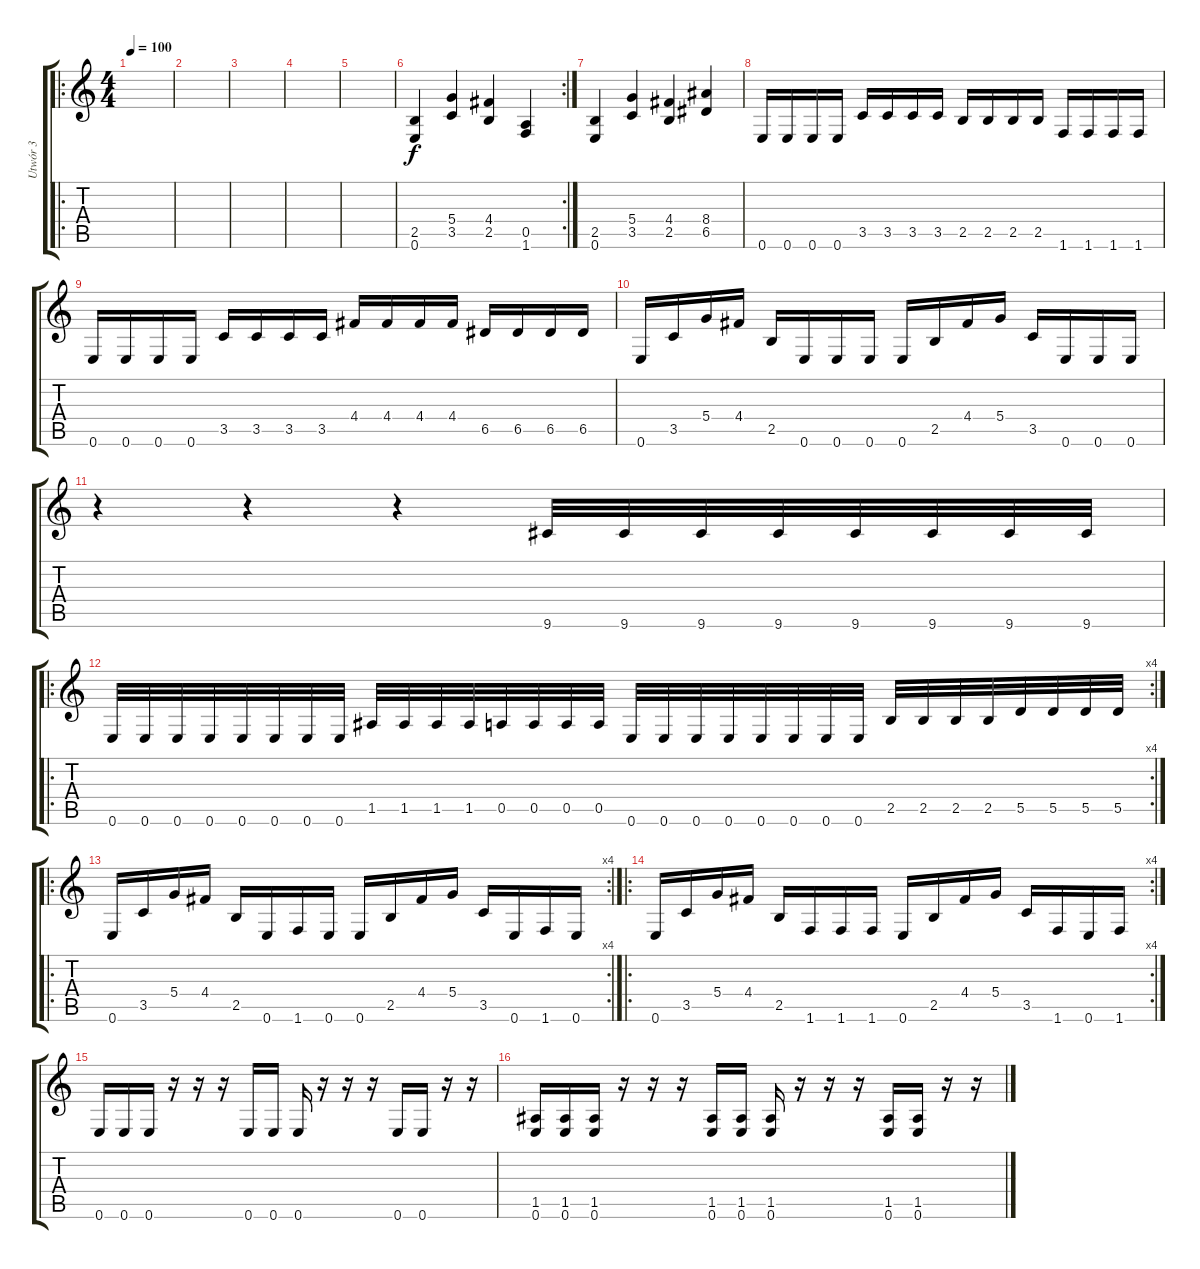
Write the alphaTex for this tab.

\track ("Utwór 3" "Utwór 3") {instrument distortionguitar}
\staff {score tabs}
\tuning (E4 B3 G3 D3 A2 E2) {hide}
\ro
\ts (4 4)
\tempo 100
\clef g2
\ks c
|
|
|
|
|
\rc 2
(2.5 0.6).4 (5.4 3.5).4 (4.4 2.5).4 (0.5 1.6).4 |
(2.5 0.6).4 (5.4 3.5).4 (4.4 2.5).4 (8.4 6.5).4 |
0.6.16 0.6.16 0.6.16 0.6.16 3.5.16 3.5.16 3.5.16 3.5.16 2.5.16 2.5.16 2.5.16 2.5.16 1.6.16 1.6.16 1.6.16 1.6.16 |
0.6.16 0.6.16 0.6.16 0.6.16 3.5.16 3.5.16 3.5.16 3.5.16 4.4.16 4.4.16 4.4.16 4.4.16 6.5.16 6.5.16 6.5.16 6.5.16 |
0.6.16 3.5.16 5.4.16 4.4.16 2.5.16 0.6.16 0.6.16 0.6.16 0.6.16 2.5.16 4.4.16 5.4.16 3.5.16 0.6.16 0.6.16 0.6.16 |
r.4 r.4 r.4 9.6.32 9.6.32 9.6.32 9.6.32 9.6.32 9.6.32 9.6.32 9.6.32 |
\ro
\rc 4
0.6.32 0.6.32 0.6.32 0.6.32 0.6.32 0.6.32 0.6.32 0.6.32 1.5.32 1.5.32 1.5.32 1.5.32 0.5.32 0.5.32 0.5.32 0.5.32 0.6.32 0.6.32 0.6.32 0.6.32 0.6.32 0.6.32 0.6.32 0.6.32 2.5.32 2.5.32 2.5.32 2.5.32 5.5.32 5.5.32 5.5.32 5.5.32 |
\ro
\rc 4
0.6.16 3.5.16 5.4.16 4.4.16 2.5.16 0.6.16 1.6.16 0.6.16 0.6.16 2.5.16 4.4.16 5.4.16 3.5.16 0.6.16 1.6.16 0.6.16 |
\ro
\rc 4
0.6.16 3.5.16 5.4.16 4.4.16 2.5.16 1.6.16 1.6.16 1.6.16 0.6.16 2.5.16 4.4.16 5.4.16 3.5.16 1.6.16 0.6.16 1.6.16 |
0.6.16 0.6.16 0.6.16 r.16 r.16 r.16 0.6.16 0.6.16 0.6.16 r.16 r.16 r.16 0.6.16 0.6.16 r.16 r.16 |
(1.5 0.6).16 (1.5 0.6).16 (1.5 0.6).16 r.16 r.16 r.16 (1.5 0.6).16 (1.5 0.6).16 (1.5 0.6).16 r.16 r.16 r.16 (1.5 0.6).16 (1.5 0.6).16 r.16 r.16
